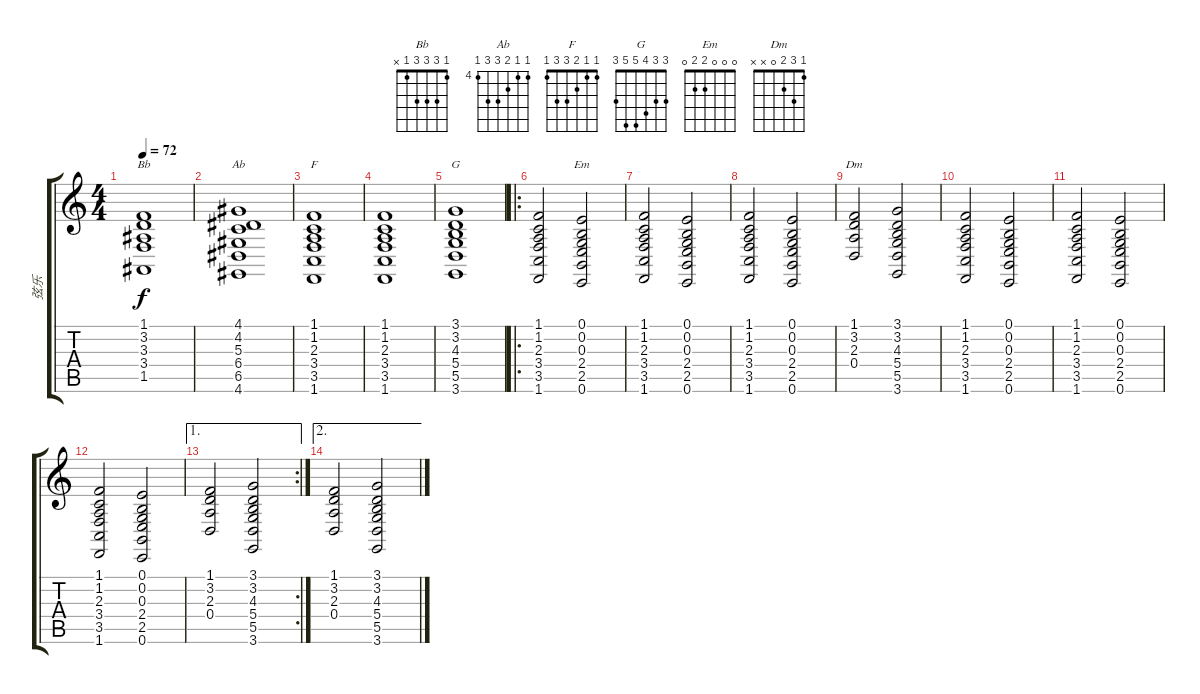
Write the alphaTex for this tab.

\track ("弦乐" "弦乐") {instrument stringensemble2}
\staff {score tabs}
\tuning (E4 B3 G3 D3 A2 E2) {hide}
\chord ("Bb" 1 3 3 3 1 x)
\chord ("Ab" 4 4 5 6 6 4) {firstfret 4}
\chord ("F" 1 1 2 3 3 1)
\chord ("G" 3 3 4 5 5 3)
\chord ("Em" 0 0 0 2 2 0)
\chord ("Dm" 1 3 2 0 x x)
\ts (4 4)
\tempo 72
\clef g2
\ks c
(1.1 3.2 3.3 3.4 1.5).1{ch "Bb" dy f} |
(4.1 4.2 5.3 6.4 6.5 4.6).1{ch "Ab"} |
(1.1 1.2 2.3 3.4 3.5 1.6).1{ch "F"} |
(1.1 1.2 2.3 3.4 3.5 1.6).1 |
(3.1 3.2 4.3 5.4 5.5 3.6).1{ch "G"} |
\ro
(1.1 1.2 2.3 3.4 3.5 1.6).2 (0.1 0.2 0.3 2.4 2.5 0.6).2{ch "Em"} |
(1.1 1.2 2.3 3.4 3.5 1.6).2 (0.1 0.2 0.3 2.4 2.5 0.6).2 |
(1.1 1.2 2.3 3.4 3.5 1.6).2 (0.1 0.2 0.3 2.4 2.5 0.6).2 |
(1.1 3.2 2.3 0.4).2{ch "Dm"} (3.1 3.2 4.3 5.4 5.5 3.6).2 |
(1.1 1.2 2.3 3.4 3.5 1.6).2 (0.1 0.2 0.3 2.4 2.5 0.6).2 |
(1.1 1.2 2.3 3.4 3.5 1.6).2 (0.1 0.2 0.3 2.4 2.5 0.6).2 |
(1.1 1.2 2.3 3.4 3.5 1.6).2 (0.1 0.2 0.3 2.4 2.5 0.6).2 |
\ae 1
\rc 2
(1.1 3.2 2.3 0.4).2 (3.1 3.2 4.3 5.4 5.5 3.6).2 |
\ae 2
(1.1 3.2 2.3 0.4).2 (3.1 3.2 4.3 5.4 5.5 3.6).2
